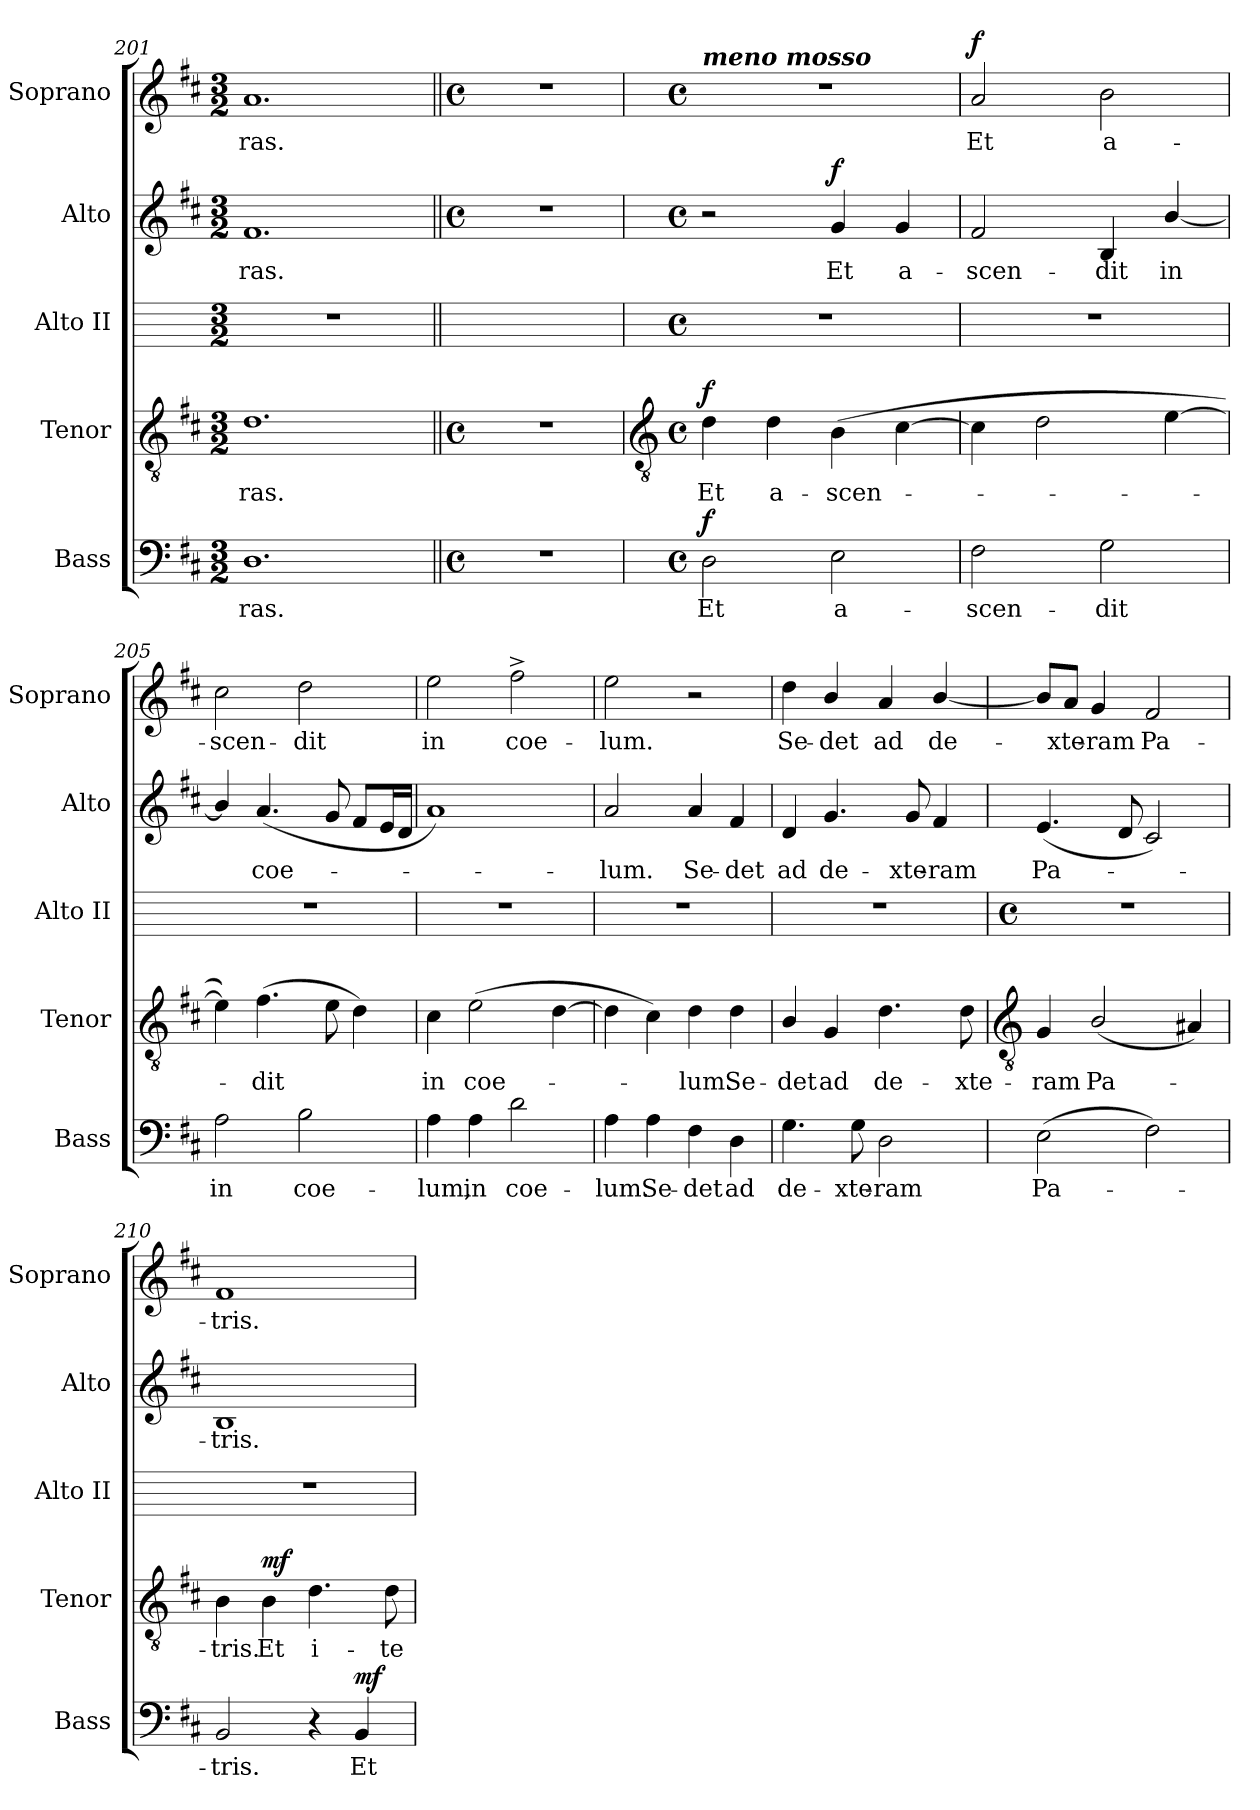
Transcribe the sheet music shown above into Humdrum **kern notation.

**kern	**text	**dynam	**kern	**text	**dynam	**kern	**kern	**text	**dynam	**kern	**text	**dynam
*part5	*part5	*part5	*part4	*part4	*part4	*part3	*part2	*part2	*part2	*part1	*part1	*part1
*staff5	*staff5	*staff5	*staff4	*staff4	*staff4	*staff3	*staff2	*staff2	*staff2	*staff1	*staff1	*staff1
*I"Bass	*	*	*I"Tenor	*	*	*I"Alto II	*I"Alto	*	*	*I"Soprano	*	*
*I'Bass	*	*	*I'Tenor	*	*	*I'Alto II	*I'Alto	*	*	*I'Soprano	*	*
*clefF4	*	*	*clefGv2	*	*	*	*clefG2	*	*	*clefG2	*	*
*k[f#c#]	*	*	*k[f#c#]	*	*	*	*k[f#c#]	*	*	*k[f#c#]	*	*
*D:	*	*	*D:	*	*	*	*D:	*	*	*D:	*	*
*M3/2	*	*	*M3/2	*	*	*M3/2	*M3/2	*	*	*M3/2	*	*
=201	=201	=201	=201	=201	=201	=201	=201	=201	=201	=201	=201	=201
!	!LO:LY:b	!	!	!LO:LY:b	!	!	!	!LO:LY:b	!	!	!LO:LY:b	!
1.D	-ras.	.	1.d	ras.	.	1.r	1.f#	-ras.	.	1.a	-ras.	.
=202||	=202||	=202||	=202||	=202||	=202||	=202||	=202||	=202||	=202||	=202||	=202||	=202||
*M4/4	*	*	*M4/4	*	*	*	*M4/4	*	*	*M4/4	*	*
*met(c)	*	*	*met(c)	*	*	*	*met(c)	*	*	*met(c)	*	*
1r	.	.	1r	.	.	1ryy	1r	.	.	1r	.	.
!!LO:LB:g=z
=203	=203	=203	=203	=203	=203	=203	=203	=203	=203	=203	=203	=203
*	*	*	*clefGv2	*	*	*	*	*	*	*	*	*
*M4/4	*	*	*M4/4	*	*	*M4/4	*M4/4	*	*	*M4/4	*	*
*met(c)	*	*	*met(c)	*	*	*met(c)	*met(c)	*	*	*met(c)	*	*
*	*	*	*	*	*	*	*	*	*	*MM84	*	*
!	!	!	!	!	!	!	!	!	!	!LO:TX:a:Bi:t=meno mosso	!	!
!	!LO:LY:b	!LO:DY:b	!	!LO:LY:b	!LO:DY:b	!	!	!	!	!	!	!
2D	Et	f	4d	Et	f	1r	2r	.	.	1r	.	.
!	!	!	!	!LO:LY:b	!	!	!	!	!	!	!	!
.	.	.	4d	a-	.	.	.	.	.	.	.	.
!	!LO:LY:b	!	!	!LO:LY:b	!	!	!	!LO:LY:b	!LO:DY:b	!	!	!
2E	a-	.	(>4B	-scen-	.	.	4g	Et	f	.	.	.
!	!	!	!	!	!	!	!	!LO:LY:b	!	!	!	!
.	.	.	[4c#	.	.	.	4g	a-	.	.	.	.
=204	=204	=204	=204	=204	=204	=204	=204	=204	=204	=204	=204	=204
!	!LO:LY:b	!	!	!	!	!	!	!LO:LY:b	!	!	!LO:LY:b	!LO:DY:b
2F#	-scen-	.	4c#]	.	.	1r	2f#	-scen-	.	2a	Et	f
.	.	.	2d	.	.	.	.	.	.	.	.	.
!	!LO:LY:b	!	!	!	!	!	!	!LO:LY:b	!	!	!LO:LY:b	!
2G	-dit	.	.	.	.	.	4B	-dit	.	2b	a-	.
!	!	!	!	!	!	!	!	!LO:LY:b	!	!	!	!
.	.	.	[4e	.	.	.	[4b/	in	.	.	.	.
=205	=205	=205	=205	=205	=205	=205	=205	=205	=205	=205	=205	=205
!	!LO:LY:b	!	!	!	!	!	!	!	!	!	!LO:LY:b	!
2A	in	.	4e])	.	.	1r	4b/]	.	.	2cc#	-scen-	.
!	!	!	!	!LO:LY:b	!	!	!	!LO:LY:b	!	!	!	!
.	.	.	(>4.f#	dit	.	.	(<4.a	coe-	.	.	.	.
!	!LO:LY:b	!	!	!	!	!	!	!	!	!	!LO:LY:b	!
2B	coe-	.	.	.	.	.	.	.	.	2dd	-dit	.
.	.	.	8e	.	.	.	8g	.	.	.	.	.
.	.	.	4d)	.	.	.	8f#L	.	.	.	.	.
.	.	.	.	.	.	.	16eL	.	.	.	.	.
.	.	.	.	.	.	.	16dJJ	.	.	.	.	.
=206	=206	=206	=206	=206	=206	=206	=206	=206	=206	=206	=206	=206
!	!LO:LY:b	!	!	!LO:LY:b	!	!	!	!	!	!	!LO:LY:b	!
4A	-lum,	.	4c#	in	.	1r	1a)	.	.	2ee	in	.
!	!LO:LY:b	!	!	!LO:LY:b	!	!	!	!	!	!	!	!
4A	in	.	(>2e	coe-	.	.	.	.	.	.	.	.
!	!LO:LY:b	!	!	!	!	!	!	!	!	!	!LO:LY:b	!
2d	coe-	.	.	.	.	.	.	.	.	2ff#^	coe-	.
.	.	.	[4d	.	.	.	.	.	.	.	.	.
=207	=207	=207	=207	=207	=207	=207	=207	=207	=207	=207	=207	=207
!	!LO:LY:b	!	!	!	!	!	!	!LO:LY:b	!	!	!LO:LY:b	!
4A	-lum.	.	4d]	.	.	1r	2a	lum.	.	2ee	-lum.	.
!	!LO:LY:b	!	!	!	!	!	!	!	!	!	!	!
4A	Se-	.	4c#)	.	.	.	.	.	.	.	.	.
!	!LO:LY:b	!	!	!LO:LY:b	!	!	!	!LO:LY:b	!	!	!	!
4F#	-det	.	4d	lum.	.	.	4a	Se-	.	2r	.	.
!	!LO:LY:b	!	!	!LO:LY:b	!	!	!	!LO:LY:b	!	!	!	!
4D	ad	.	4d	Se-	.	.	4f#	-det	.	.	.	.
=208	=208	=208	=208	=208	=208	=208	=208	=208	=208	=208	=208	=208
!	!LO:LY:b	!	!	!LO:LY:b	!	!	!	!LO:LY:b	!	!	!LO:LY:b	!
4.G	de-	.	4B/	-det	.	1r	4d	ad	.	4dd	Se-	.
!	!	!	!	!LO:LY:b	!	!	!	!LO:LY:b	!	!	!LO:LY:b	!
.	.	.	4G	ad	.	.	4.g	de-	.	4b/	-det	.
!	!LO:LY:b	!	!	!	!	!	!	!	!	!	!	!
8G	-xte-	.	.	.	.	.	.	.	.	.	.	.
!	!LO:LY:b	!	!	!LO:LY:b	!	!	!	!	!	!	!LO:LY:b	!
2D	-ram	.	4.d	de-	.	.	.	.	.	4a	ad	.
!	!	!	!	!	!	!	!	!LO:LY:b	!	!	!	!
.	.	.	.	.	.	.	8g	-xte-	.	.	.	.
!	!	!	!	!	!	!	!	!LO:LY:b	!	!	!LO:LY:b	!
.	.	.	.	.	.	.	4f#	-ram	.	[4b/	de-	.
!	!	!	!	!LO:LY:b	!	!	!	!	!	!	!	!
.	.	.	8d	-xte-	.	.	.	.	.	.	.	.
!!LO:LB:g=z
=209	=209	=209	=209	=209	=209	=209	=209	=209	=209	=209	=209	=209
*	*	*	*clefGv2	*	*	*	*	*	*	*	*	*
*	*	*	*	*	*	*M4/4	*	*	*	*	*	*
*	*	*	*	*	*	*met(c)	*	*	*	*	*	*
!	!LO:LY:b	!	!	!LO:LY:b	!	!	!	!LO:LY:b	!	!	!	!
(>2E	Pa-	.	4G	-ram	.	1r	(<4.e	Pa-	.	8b/L]	.	.
!	!	!	!	!	!	!	!	!	!	!	!LO:LY:b	!
.	.	.	.	.	.	.	.	.	.	8a/J	xte-	.
!	!	!	!	!LO:LY:b	!	!	!	!	!	!	!LO:LY:b	!
.	.	.	(<2B/	Pa-	.	.	.	.	.	4g	-ram	.
.	.	.	.	.	.	.	8d	.	.	.	.	.
!	!	!	!	!	!	!	!	!	!	!	!LO:LY:b	!
2F#)	.	.	.	.	.	.	2c#)	.	.	2f#	Pa-	.
.	.	.	4A#X)	.	.	.	.	.	.	.	.	.
=210	=210	=210	=210	=210	=210	=210	=210	=210	=210	=210	=210	=210
!	!LO:LY:b	!	!	!LO:LY:b	!	!	!	!LO:LY:b	!	!	!LO:LY:b	!
2BB	tris.	.	4B	tris.	.	1r	1B	tris.	.	1f#	-tris.	.
!	!	!	!	!LO:LY:b	!LO:DY:b	!	!	!	!	!	!	!
.	.	.	4B	Et	mf	.	.	.	.	.	.	.
!	!	!	!	!LO:LY:b	!	!	!	!	!	!	!	!
4r	.	.	4.d	i-	.	.	.	.	.	.	.	.
!	!LO:LY:b	!LO:DY:b	!	!	!	!	!	!	!	!	!	!
4BB	Et	mf	.	.	.	.	.	.	.	.	.	.
!	!	!	!	!LO:LY:b	!	!	!	!	!	!	!	!
.	.	.	8d	-te-	.	.	.	.	.	.	.	.
=	=	=	=	=	=	=	=	=	=	=	=	=
*-	*-	*-	*-	*-	*-	*-	*-	*-	*-	*-	*-	*-
